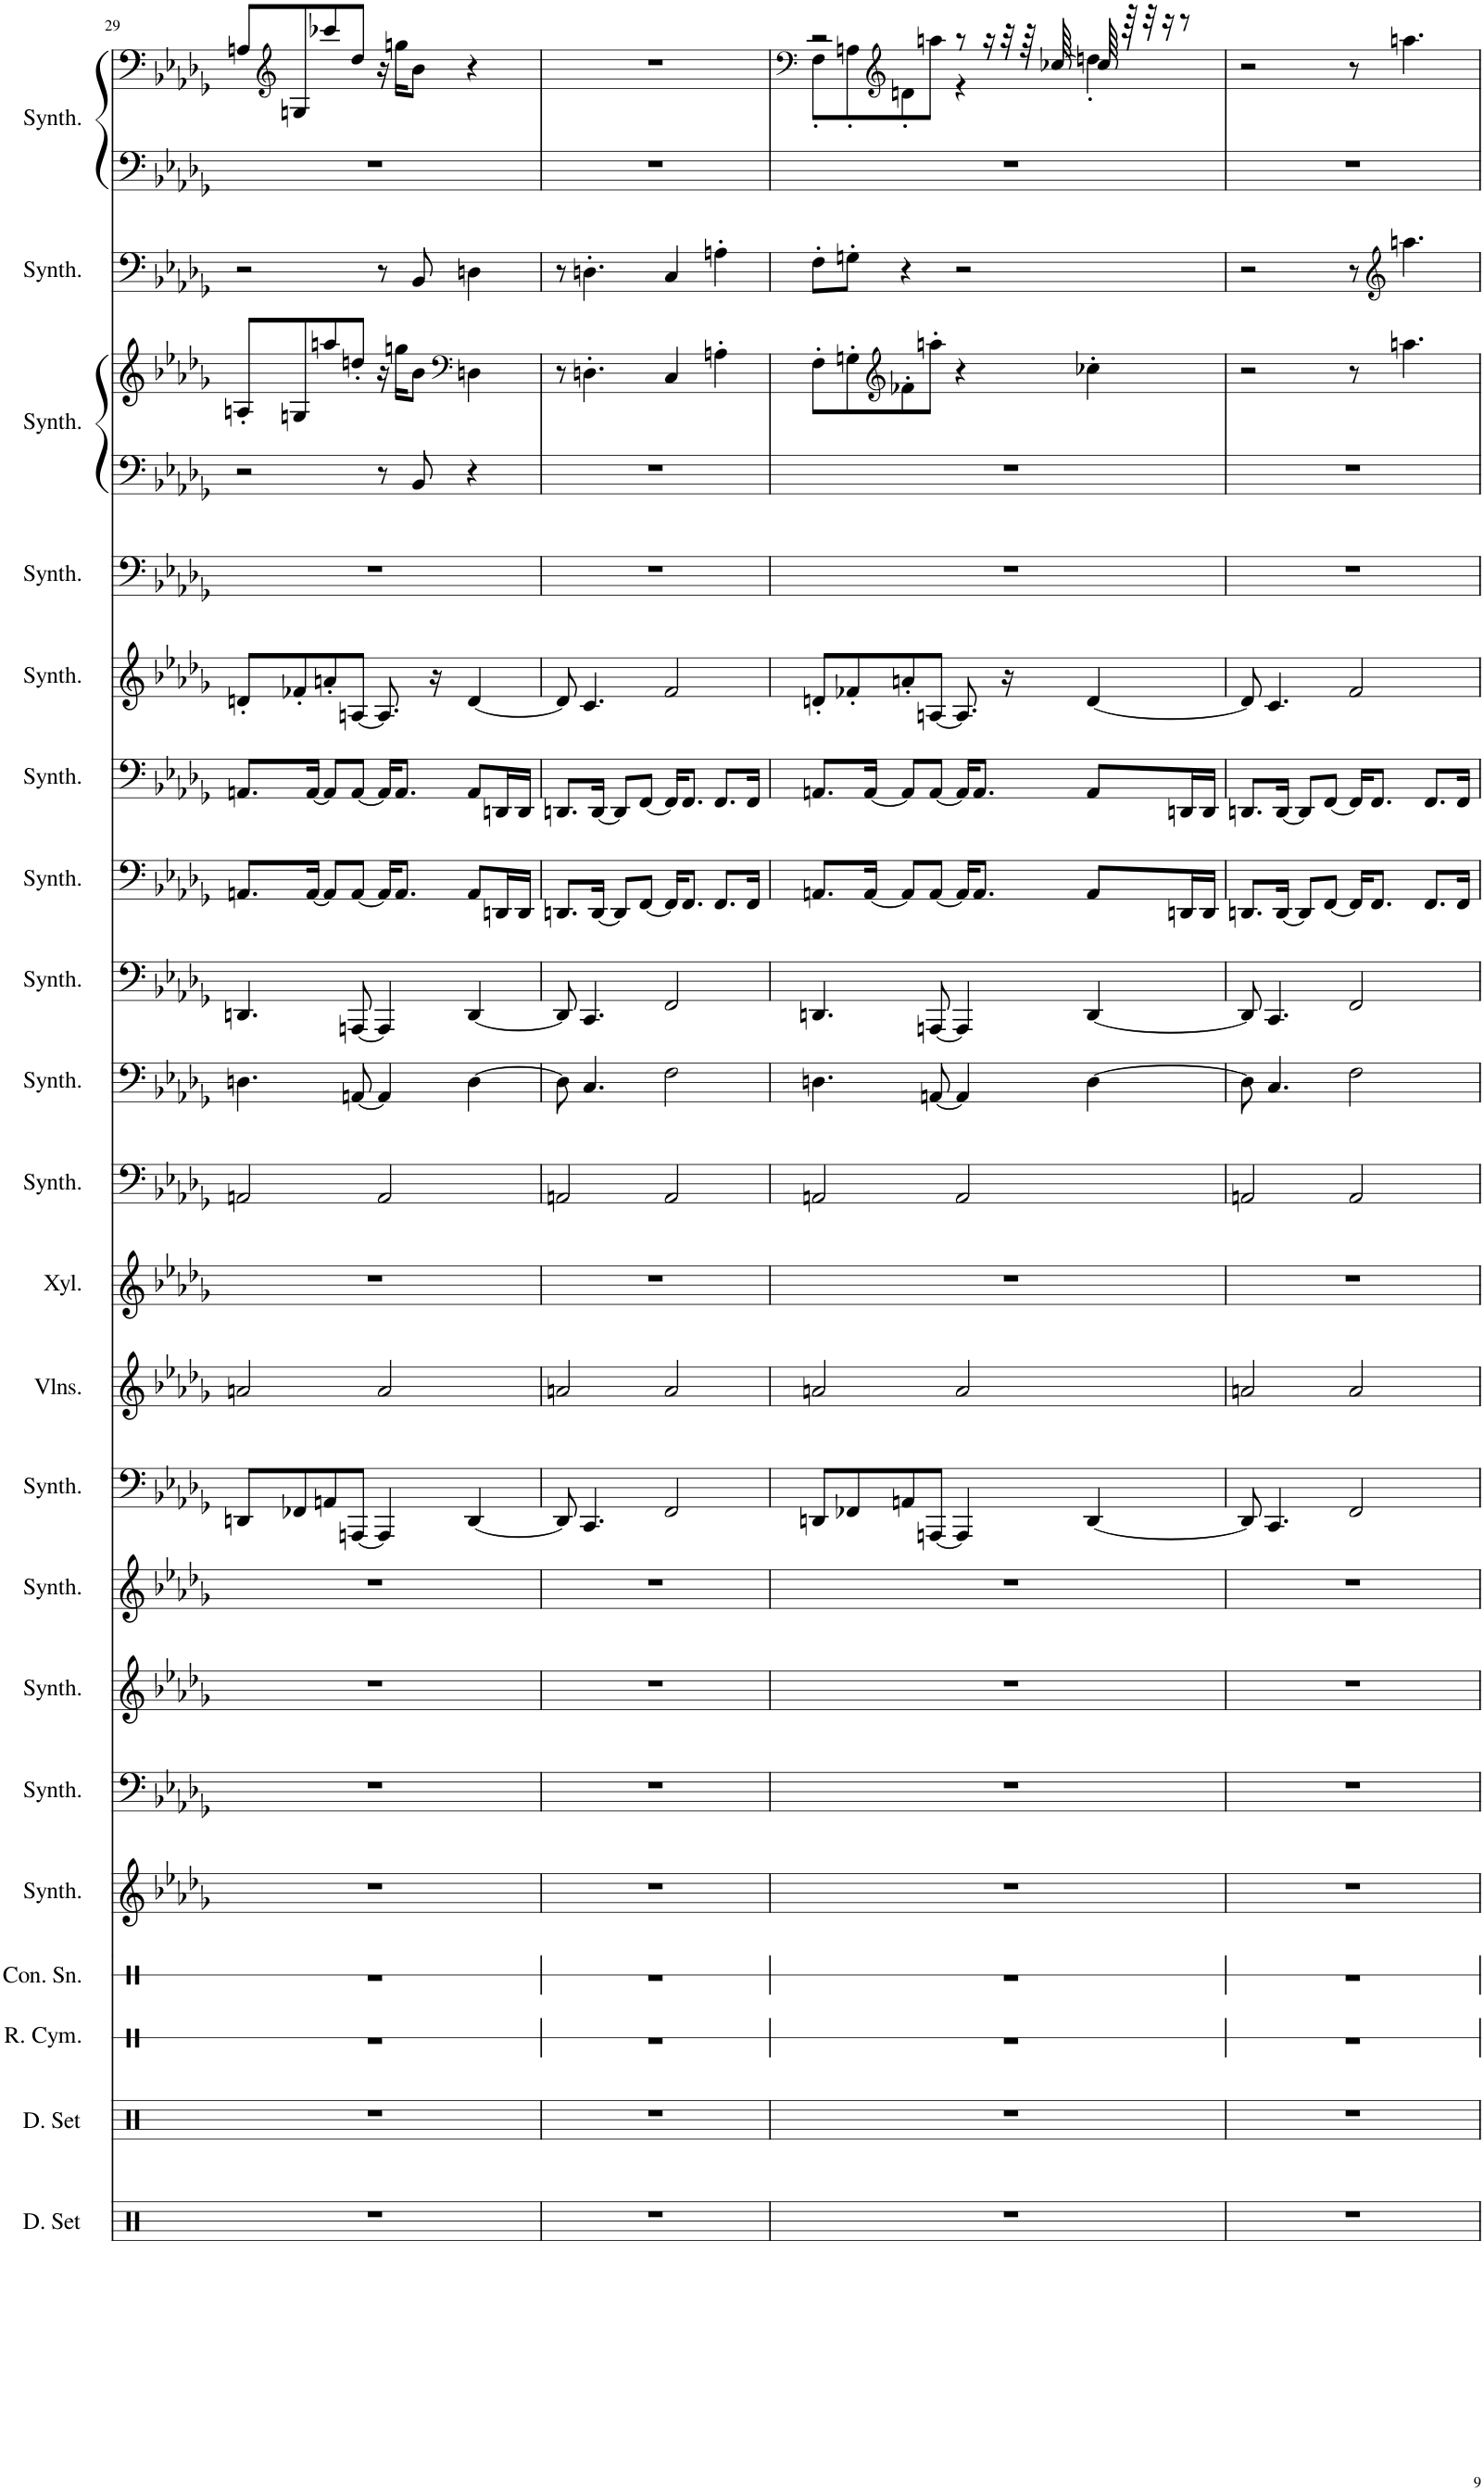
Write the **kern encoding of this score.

**kern	**kern	**kern	**kern	**kern	**kern	**kern	**kern	**kern	**kern	**kern	**kern	**kern	**kern	**kern	**kern	**kern	**kern	**kern	**kern	**kern	**kern	**kern
*part21	*part20	*part19	*part18	*part17	*part16	*part15	*part14	*part13	*part12	*part11	*part10	*part9	*part8	*part7	*part6	*part5	*part4	*part3	*part3	*part2	*part1	*part1
*staff23	*staff22	*staff21	*staff20	*staff19	*staff18	*staff17	*staff16	*staff15	*staff14	*staff13	*staff12	*staff11	*staff10	*staff9	*staff8	*staff7	*staff6	*staff5	*staff4	*staff3	*staff2	*staff1
*I"Drumset	*I"Drumset	*I"Ride Cymbal	*I"Concert Snare Drum	*I"Square Synthesizer	*I"Brass Synthesizer	*I"Saw Synthesizer	*I"Effect Synthesizer	*I"Effect Synthesizer	*I"Violins	*I"Xylophone	*I"Saw Synthesizer	*I"Pad Synthesizer	*I"Bass Synthesizer	*I"Effect Synthesizer	*I"Bass Synthesizer	*I"Saw Synthesizer	*I"Square Synthesizer	*I"Pad Synthesizer	*	*I"Effect Synthesizer	*I"Saw Synthesizer	*
*I'D. Set	*I'D. Set	*I'R. Cym.	*I'Con. Sn.	*I'Synth.	*I'Synth.	*I'Synth.	*I'Synth.	*I'Synth.	*I'Vlns.	*I'Xyl.	*I'Synth.	*I'Synth.	*I'Synth.	*I'Synth.	*I'Synth.	*I'Synth.	*I'Synth.	*I'Synth.	*	*I'Synth.	*I'Synth.	*
!!LO:PB:g=z
*clefX	*clefX	*clefX	*clefX	*clefG2	*clefF4	*clefG2	*clefG2	*clefF4	*clefG2	*clefG2	*clefF4	*clefF4	*clefF4	*clefF4	*clefF4	*clefG2	*clefF4	*clefF4	*clefG2	*clefF4	*clefF4	*clefF4
*	*	*	*	*	*	*	*	*	*	*Trd-7c-12	*	*	*	*	*	*	*	*	*	*	*	*
*k[]	*k[]	*k[]	*k[]	*k[b-e-a-d-g-]	*k[b-e-a-d-g-]	*k[b-e-a-d-g-]	*k[b-e-a-d-g-]	*k[b-e-a-d-g-]	*k[b-e-a-d-g-]	*k[b-e-a-d-g-]	*k[b-e-a-d-g-]	*k[b-e-a-d-g-]	*k[b-e-a-d-g-]	*k[b-e-a-d-g-]	*k[b-e-a-d-g-]	*k[b-e-a-d-g-]	*k[b-e-a-d-g-]	*k[b-e-a-d-g-]	*k[b-e-a-d-g-]	*k[b-e-a-d-g-]	*k[b-e-a-d-g-]	*k[b-e-a-d-g-]
*M4/4	*M4/4	*M4/4	*M4/4	*M4/4	*M4/4	*M4/4	*M4/4	*M4/4	*M4/4	*M4/4	*M4/4	*M4/4	*M4/4	*M4/4	*M4/4	*M4/4	*M4/4	*M4/4	*M4/4	*M4/4	*M4/4	*M4/4
=29	=29	=29	=29	=29	=29	=29	=29	=29	=29	=29	=29	=29	=29	=29	=29	=29	=29	=29	=29	=29	=29	=29
1r	1r	1r	1r	1r	1r	1r	1r	8DDn/L	2an/	1r	2AAn/	4.Dn\	4.DDn/	8.AAn/L	8.AAn/L	8dn'/L	1r	2r	8An'/L	2r	1r	8An/L
*	*	*	*	*	*	*	*	*	*	*	*	*	*	*	*	*	*	*	*	*	*	*clefG2
.	.	.	.	.	.	.	.	8FF-X/	.	.	.	.	.	.	.	8f-X'/	.	.	8Gn/	.	.	8Gn/
.	.	.	.	.	.	.	.	.	.	.	.	.	.	[16AA/Jk	[16AA/Jk	.	.	.	.	.	.	.
.	.	.	.	.	.	.	.	8AAn/	.	.	.	.	.	8AA/L]	8AA/L]	8an'/	.	.	8aan/	.	.	8ccc-X/
.	.	.	.	.	.	.	.	[8AAAn/J	.	.	.	[8AAn/	[8AAAn/	[8AA/J	[8AA/J	[8An/J	.	.	8ddn'/J	.	.	8dd-/J
.	.	.	.	.	.	.	.	4AAA/]	2a/	.	2AA/	4AA/]	4AAA/]	16AA/KL]	16AA/KL]	8.A/]	.	8r	16r	8r	.	16r
.	.	.	.	.	.	.	.	.	.	.	.	.	.	8.AA/J	8.AA/J	.	.	.	16ggn\KL	.	.	16ggn\KL
.	.	.	.	.	.	.	.	.	.	.	.	.	.	.	.	.	.	8BB-/	8b-\J	8BB-/	.	8b-\J
.	.	.	.	.	.	.	.	.	.	.	.	.	.	.	.	16r	.	.	.	.	.	.
*	*	*	*	*	*	*	*	*	*	*	*	*	*	*	*	*	*	*	*clefF4	*	*	*
.	.	.	.	.	.	.	.	[4DD/	.	.	.	[4D\	[4DD/	8AA/L	8AA/L	[4d/	.	4r	4Dn\	4Dn\	.	4r
.	.	.	.	.	.	.	.	.	.	.	.	.	.	16DDn/L	16DDn/L	.	.	.	.	.	.	.
.	.	.	.	.	.	.	.	.	.	.	.	.	.	16DD/JJ	16DD/JJ	.	.	.	.	.	.	.
=30	=30	=30	=30	=30	=30	=30	=30	=30	=30	=30	=30	=30	=30	=30	=30	=30	=30	=30	=30	=30	=30	=30
1r	1r	1r	1r	1r	1r	1r	1r	8DD/]	2an/	1r	2AAn/	8D\]	8DD/]	8.DDn/L	8.DDn/L	8d/]	1r	1r	8r	8r	1r	1r
.	.	.	.	.	.	.	.	4.CC/	.	.	.	4.C/	4.CC/	.	.	4.c/	.	.	4.Dn'\	4.Dn'\	.	.
.	.	.	.	.	.	.	.	.	.	.	.	.	.	[16DD/Jk	[16DD/Jk	.	.	.	.	.	.	.
.	.	.	.	.	.	.	.	.	.	.	.	.	.	8DD/L]	8DD/L]	.	.	.	.	.	.	.
.	.	.	.	.	.	.	.	.	.	.	.	.	.	[8FF/J	[8FF/J	.	.	.	.	.	.	.
.	.	.	.	.	.	.	.	2FF/	2a/	.	2AA/	2F\	2FF/	16FF/KL]	16FF/KL]	2f/	.	.	4C/	4C/	.	.
.	.	.	.	.	.	.	.	.	.	.	.	.	.	8.FF/J	8.FF/J	.	.	.	.	.	.	.
.	.	.	.	.	.	.	.	.	.	.	.	.	.	8.FF/L	8.FF/L	.	.	.	4An'\	4An'\	.	.
.	.	.	.	.	.	.	.	.	.	.	.	.	.	16FF/Jk	16FF/Jk	.	.	.	.	.	.	.
=31	=31	=31	=31	=31	=31	=31	=31	=31	=31	=31	=31	=31	=31	=31	=31	=31	=31	=31	=31	=31	=31	=31
*	*	*	*	*	*	*	*	*	*	*	*	*	*	*	*	*	*	*	*	*	*	*clefF4
*	*	*	*	*	*	*	*	*	*	*	*	*	*	*	*	*	*	*	*	*	*	*^
1r	1r	1r	1r	1r	1r	1r	1r	8DDn/L	2an/	1r	2AAn/	4.Dn\	4.DDn/	8.AAn/L	8.AAn/L	8dn'/L	1r	1r	8F'\L	8F'\L	1r	2r	8F'\L
.	.	.	.	.	.	.	.	8FF-X/	.	.	.	.	.	.	.	8f-X'/	.	.	8Gn'\	8Gn'\J	.	.	8An'\
.	.	.	.	.	.	.	.	.	.	.	.	.	.	[16AA/Jk	[16AA/Jk	.	.	.	.	.	.	.	.
*	*	*	*	*	*	*	*	*	*	*	*	*	*	*	*	*	*	*	*clefG2	*	*	*clefG2	*
.	.	.	.	.	.	.	.	8AAn/	.	.	.	.	.	8AA/L]	8AA/L]	8an'/	.	.	8f-X'\	4r	.	.	8dn'\
.	.	.	.	.	.	.	.	[8AAAn/J	.	.	.	[8AAn/	[8AAAn/	[8AA/J	[8AA/J	[8An/J	.	.	8aan'\J	.	.	.	8aan\J
.	.	.	.	.	.	.	.	4AAA/]	2a/	.	2AA/	4AA/]	4AAA/]	16AA/KL]	16AA/KL]	8.A/]	.	.	4r	2r	.	8r	4r
.	.	.	.	.	.	.	.	.	.	.	.	.	.	8.AA/J	8.AA/J	.	.	.	.	.	.	.	.
.	.	.	.	.	.	.	.	.	.	.	.	.	.	.	.	.	.	.	.	.	.	16r	.
.	.	.	.	.	.	.	.	.	.	.	.	.	.	.	.	16r	.	.	.	.	.	32r	.
.	.	.	.	.	.	.	.	.	.	.	.	.	.	.	.	.	.	.	.	.	.	64r	.
.	.	.	.	.	.	.	.	.	.	.	.	.	.	.	.	.	.	.	.	.	.	[64cc-X/	.
.	.	.	.	.	.	.	.	[4DD/	.	.	.	[4D\	[4DD/	8AA/L	8AA/L	[4d/	.	.	4cc-X'\	.	.	64cc-/]	4ddn'\
.	.	.	.	.	.	.	.	.	.	.	.	.	.	.	.	.	.	.	.	.	.	64r	.
.	.	.	.	.	.	.	.	.	.	.	.	.	.	.	.	.	.	.	.	.	.	32r	.
.	.	.	.	.	.	.	.	.	.	.	.	.	.	.	.	.	.	.	.	.	.	16r	.
.	.	.	.	.	.	.	.	.	.	.	.	.	.	16DDn/L	16DDn/L	.	.	.	.	.	.	8r	.
.	.	.	.	.	.	.	.	.	.	.	.	.	.	16DD/JJ	16DD/JJ	.	.	.	.	.	.	.	.
*	*	*	*	*	*	*	*	*	*	*	*	*	*	*	*	*	*	*	*	*	*	*v	*v
=32	=32	=32	=32	=32	=32	=32	=32	=32	=32	=32	=32	=32	=32	=32	=32	=32	=32	=32	=32	=32	=32	=32
1r	1r	1r	1r	1r	1r	1r	1r	8DD/]	2an/	1r	2AAn/	8D\]	8DD/]	8.DDn/L	8.DDn/L	8d/]	1r	1r	2r	2r	1r	2r
.	.	.	.	.	.	.	.	4.CC/	.	.	.	4.C/	4.CC/	.	.	4.c/	.	.	.	.	.	.
.	.	.	.	.	.	.	.	.	.	.	.	.	.	[16DD/Jk	[16DD/Jk	.	.	.	.	.	.	.
.	.	.	.	.	.	.	.	.	.	.	.	.	.	8DD/L]	8DD/L]	.	.	.	.	.	.	.
.	.	.	.	.	.	.	.	.	.	.	.	.	.	[8FF/J	[8FF/J	.	.	.	.	.	.	.
.	.	.	.	.	.	.	.	2FF/	2a/	.	2AA/	2F\	2FF/	16FF/KL]	16FF/KL]	2f/	.	.	8r	8r	.	8r
.	.	.	.	.	.	.	.	.	.	.	.	.	.	8.FF/J	8.FF/J	.	.	.	.	.	.	.
*	*	*	*	*	*	*	*	*	*	*	*	*	*	*	*	*	*	*	*	*clefG2	*	*
.	.	.	.	.	.	.	.	.	.	.	.	.	.	.	.	.	.	.	4.aan\	4.aan\	.	4.aan\
.	.	.	.	.	.	.	.	.	.	.	.	.	.	8.FF/L	8.FF/L	.	.	.	.	.	.	.
.	.	.	.	.	.	.	.	.	.	.	.	.	.	16FF/Jk	16FF/Jk	.	.	.	.	.	.	.
=	=	=	=	=	=	=	=	=	=	=	=	=	=	=	=	=	=	=	=	=	=	=
*-	*-	*-	*-	*-	*-	*-	*-	*-	*-	*-	*-	*-	*-	*-	*-	*-	*-	*-	*-	*-	*-	*-
